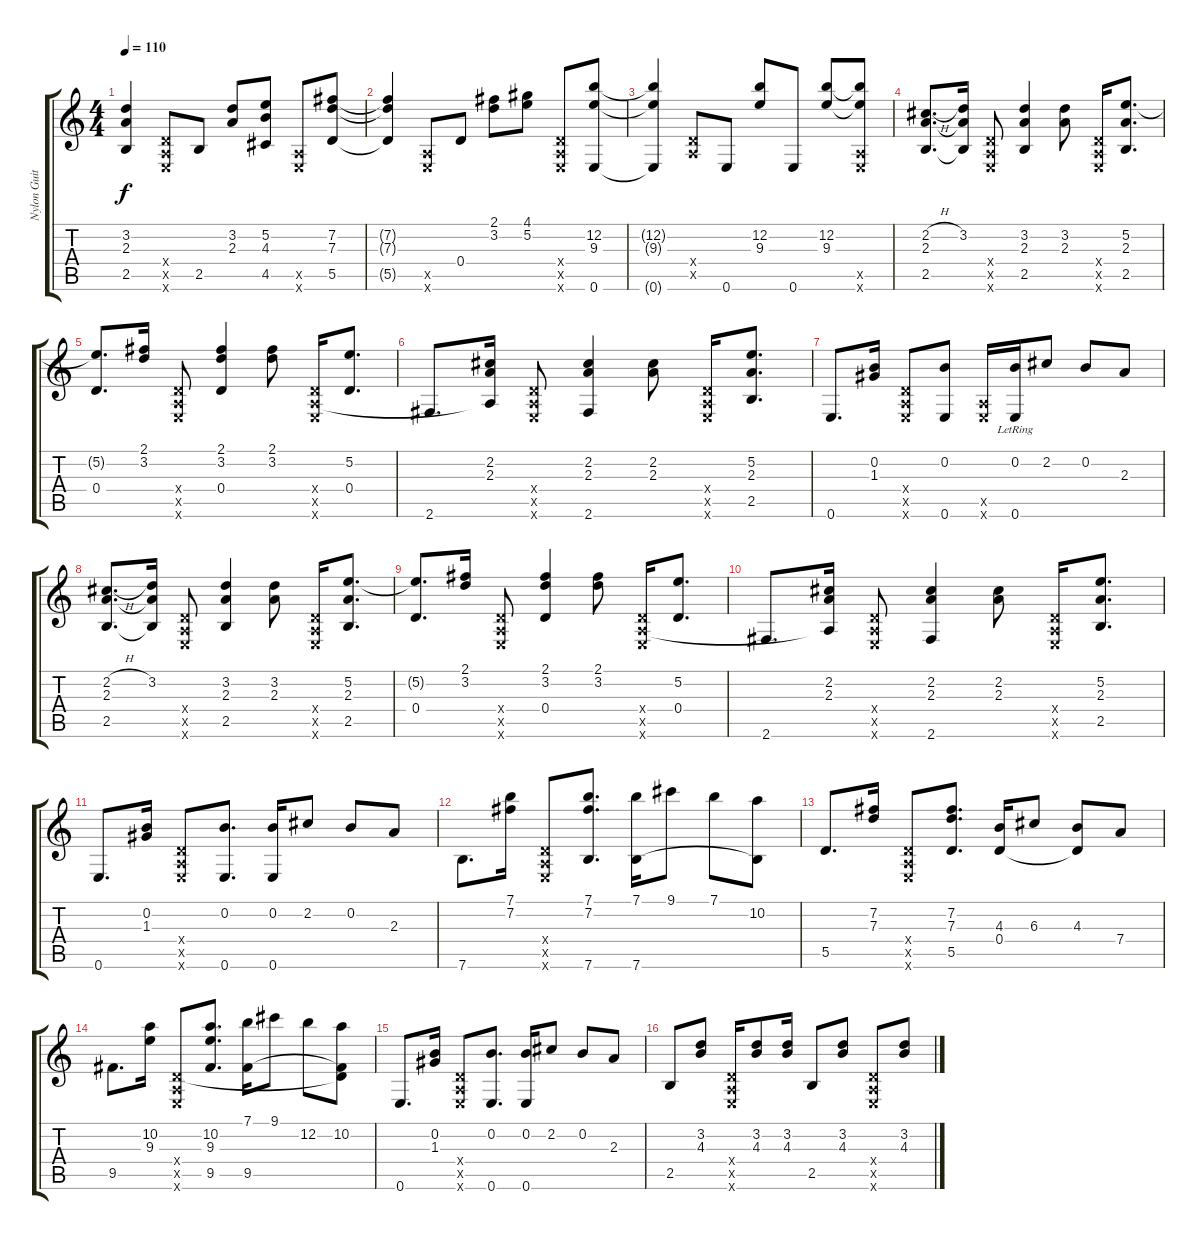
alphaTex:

\track ("Nylon Guitar" "Nylon Guit") {instrument acousticguitarnylon}
\staff {score tabs}
\tuning (E4 B3 G3 D3 A2 E2) {hide}
\ts (4 4)
\tempo 110
\clef g2
\ks c
(3.2 2.3 2.5).4{dy f} (0.4{x} 0.5{x} 0.6{x}).8 2.5.8 (3.2 2.3).8 (5.2 4.3 4.5).8 (0.5{x} 0.6{x}).8 (7.2 7.3 5.5).8 |
(7.2{t} 7.3{t} 5.5{t}).4 (0.5{x} 0.6{x}).8 0.4.8 (2.1 3.2).8 (4.1 5.2).8 (0.4{x} 0.5{x} 0.6{x}).8 (12.2 9.3 0.6).8 |
(12.2{t} 9.3{t} 0.6{t}).4 (0.4{x} 0.5{x}).8 0.6.8 (12.2 9.3).8 0.6.8 (12.2 9.3).8 (12.2{t} 9.3{t} 0.5{x} 0.6{x}).8 |
(2.2{h} 2.3 2.5).8{d} (3.2 2.3{t} 2.5{t}).16 (0.4{x} 0.5{x} 0.6{x}).8 (3.2 2.3 2.5).4 (3.2 2.3).8 (0.4{x} 0.5{x} 0.6{x}).16 (5.2 2.3 2.5).8{d} |
(5.2{t} 0.4).8{d} (2.1 3.2).16 (0.4{x} 0.5{x} 0.6{x}).8 (2.1 3.2 0.4).4 (2.1 3.2).8 (0.4{x} 0.5{x} 0.6{x}).16 (5.2 0.4).8{d} |
2.6.8{d} (2.2 2.3 0.5{t}).16 (0.4{x} 0.5{x} 0.6{x}).8 (2.2 2.3 2.6).4 (2.2 2.3).8 (0.4{x} 0.5{x} 0.6{x}).16 (5.2 2.3 2.5).8{d} |
0.6.8{d} (0.2 1.3).16 (0.4{x} 0.5{x} 0.6{x}).8 (0.2 0.6).8 (0.5{x} 0.6{x}).16 (0.2 0.6{lr}).16 2.2.8 0.2.8 2.3.8 |
(2.2{h} 2.3 2.5).8{d} (3.2 2.3{t} 2.5{t}).16 (0.4{x} 0.5{x} 0.6{x}).8 (3.2 2.3 2.5).4 (3.2 2.3).8 (0.4{x} 0.5{x} 0.6{x}).16 (5.2 2.3 2.5).8{d} |
(5.2{t} 0.4).8{d} (2.1 3.2).16 (0.4{x} 0.5{x} 0.6{x}).8 (2.1 3.2 0.4).4 (2.1 3.2).8 (0.4{x} 0.5{x} 0.6{x}).16 (5.2 0.4).8{d} |
2.6.8{d} (2.2 2.3 0.5{t}).16 (0.4{x} 0.5{x} 0.6{x}).8 (2.2 2.3 2.6).4 (2.2 2.3).8 (0.4{x} 0.5{x} 0.6{x}).16 (5.2 2.3 2.5).8{d} |
0.6.8{d} (0.2 1.3).16 (0.4{x} 0.5{x} 0.6{x}).8 (0.2 0.6).8{d} (0.2 0.6).16 2.2.8 0.2.8 2.3.8 |
7.6.8{d} (7.1 7.2).16 (0.4{x} 0.5{x} 0.6{x}).8 (7.1 7.2 7.6).8{d} (7.1 7.6).16 9.1.8 7.1.8 (10.2 7.6{t}).8 |
5.5.8{d} (7.2 7.3).16 (0.4{x} 0.5{x} 0.6{x}).8 (7.2 7.3 5.5).8{d} (4.3 0.4).16 6.3.8 (4.3 0.4{t}).8 7.4.8 |
9.5.8{d} (10.2 9.3).16 (0.4{x} 0.5{x} 0.6{x}).8 (10.2 9.3 9.5).8{d} (7.1 9.5).16 9.1.8 12.2.8 (10.2 0.4{t} 9.5{t}).8 |
0.6.8{d} (0.2 1.3).16 (0.4{x} 0.5{x} 0.6{x}).8 (0.2 0.6).8{d} (0.2 0.6).16 2.2.8 0.2.8 2.3.8 |
2.5.8 (3.2 4.3).8 (0.4{x} 0.5{x} 0.6{x}).16 (3.2 4.3).8 (3.2 4.3).16 2.5.8 (3.2 4.3).8 (0.4{x} 0.5{x} 0.6{x}).8 (3.2 4.3).8
